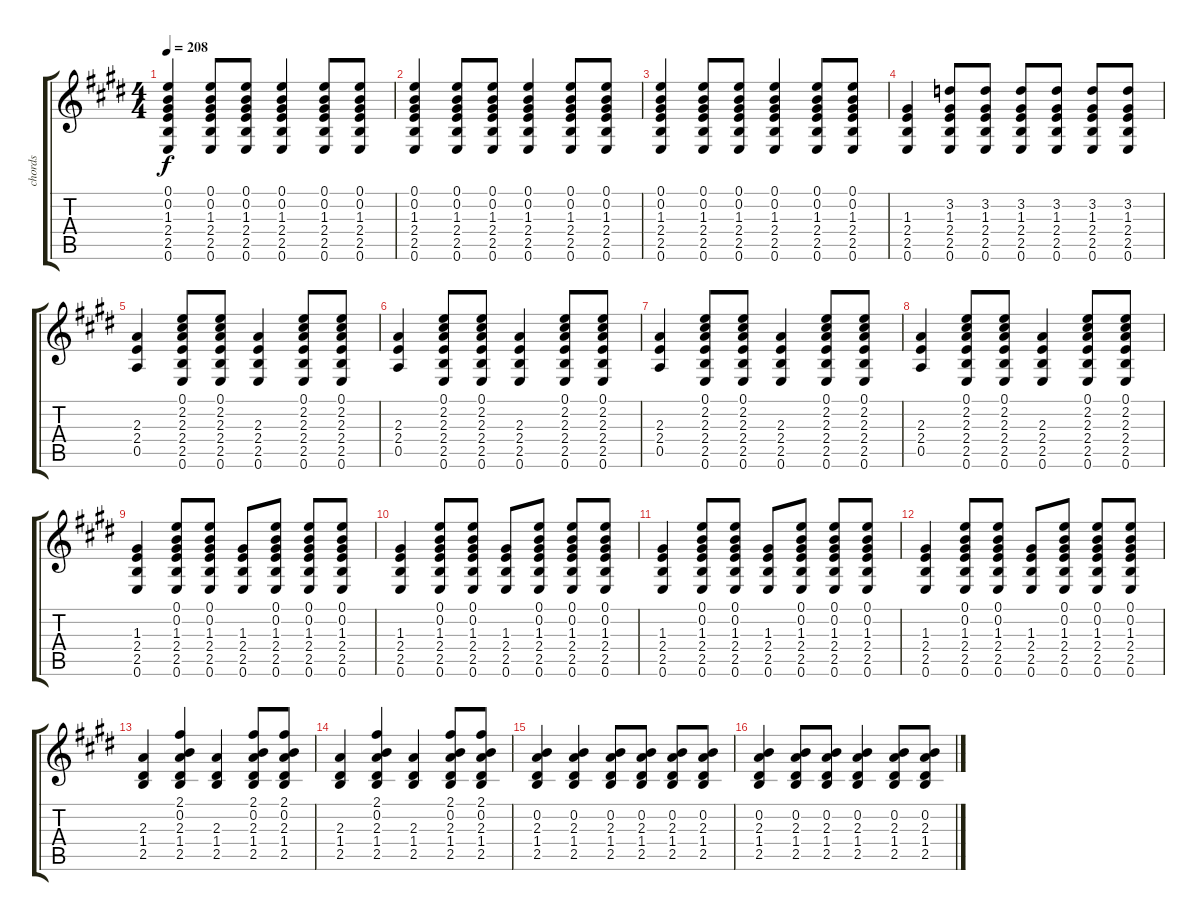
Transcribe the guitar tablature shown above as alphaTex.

\track ("chords" "chords") {instrument acousticguitarsteel}
\staff {score tabs}
\tuning (E4 B3 G3 D3 A2 E2) {hide}
\ts (4 4)
\tempo 208
\clef g2
\ks e
(0.1 0.2 1.3 2.4 2.5 0.6).4{dy f} (0.1 0.2 1.3 2.4 2.5 0.6).8 (0.1 0.2 1.3 2.4 2.5 0.6).8 (0.1 0.2 1.3 2.4 2.5 0.6).4 (0.1 0.2 1.3 2.4 2.5 0.6).8 (0.1 0.2 1.3 2.4 2.5 0.6).8 |
(0.1 0.2 1.3 2.4 2.5 0.6).4 (0.1 0.2 1.3 2.4 2.5 0.6).8 (0.1 0.2 1.3 2.4 2.5 0.6).8 (0.1 0.2 1.3 2.4 2.5 0.6).4 (0.1 0.2 1.3 2.4 2.5 0.6).8 (0.1 0.2 1.3 2.4 2.5 0.6).8 |
(0.1 0.2 1.3 2.4 2.5 0.6).4 (0.1 0.2 1.3 2.4 2.5 0.6).8 (0.1 0.2 1.3 2.4 2.5 0.6).8 (0.1 0.2 1.3 2.4 2.5 0.6).4 (0.1 0.2 1.3 2.4 2.5 0.6).8 (0.1 0.2 1.3 2.4 2.5 0.6).8 |
(1.3 2.4 2.5 0.6).4 (3.2 1.3 2.4 2.5 0.6).8 (3.2 1.3 2.4 2.5 0.6).8 (3.2 1.3 2.4 2.5 0.6).8 (3.2 1.3 2.4 2.5 0.6).8 (3.2 1.3 2.4 2.5 0.6).8 (3.2 1.3 2.4 2.5 0.6).8 |
(2.3 2.4 0.5).4 (0.1 2.2 2.3 2.4 2.5 0.6).8 (0.1 2.2 2.3 2.4 2.5 0.6).8 (2.3 2.4 2.5 0.6).4 (0.1 2.2 2.3 2.4 2.5 0.6).8 (0.1 2.2 2.3 2.4 2.5 0.6).8 |
(2.3 2.4 0.5).4 (0.1 2.2 2.3 2.4 2.5 0.6).8 (0.1 2.2 2.3 2.4 2.5 0.6).8 (2.3 2.4 2.5 0.6).4 (0.1 2.2 2.3 2.4 2.5 0.6).8 (0.1 2.2 2.3 2.4 2.5 0.6).8 |
(2.3 2.4 0.5).4 (0.1 2.2 2.3 2.4 2.5 0.6).8 (0.1 2.2 2.3 2.4 2.5 0.6).8 (2.3 2.4 2.5 0.6).4 (0.1 2.2 2.3 2.4 2.5 0.6).8 (0.1 2.2 2.3 2.4 2.5 0.6).8 |
(2.3 2.4 0.5).4 (0.1 2.2 2.3 2.4 2.5 0.6).8 (0.1 2.2 2.3 2.4 2.5 0.6).8 (2.3 2.4 2.5 0.6).4 (0.1 2.2 2.3 2.4 2.5 0.6).8 (0.1 2.2 2.3 2.4 2.5 0.6).8 |
(1.3 2.4 2.5 0.6).4 (0.1 0.2 1.3 2.4 2.5 0.6).8 (0.1 0.2 1.3 2.4 2.5 0.6).8 (1.3 2.4 2.5 0.6).8 (0.1 0.2 1.3 2.4 2.5 0.6).8 (0.1 0.2 1.3 2.4 2.5 0.6).8 (0.1 0.2 1.3 2.4 2.5 0.6).8 |
(1.3 2.4 2.5 0.6).4 (0.1 0.2 1.3 2.4 2.5 0.6).8 (0.1 0.2 1.3 2.4 2.5 0.6).8 (1.3 2.4 2.5 0.6).8 (0.1 0.2 1.3 2.4 2.5 0.6).8 (0.1 0.2 1.3 2.4 2.5 0.6).8 (0.1 0.2 1.3 2.4 2.5 0.6).8 |
(1.3 2.4 2.5 0.6).4 (0.1 0.2 1.3 2.4 2.5 0.6).8 (0.1 0.2 1.3 2.4 2.5 0.6).8 (1.3 2.4 2.5 0.6).8 (0.1 0.2 1.3 2.4 2.5 0.6).8 (0.1 0.2 1.3 2.4 2.5 0.6).8 (0.1 0.2 1.3 2.4 2.5 0.6).8 |
(1.3 2.4 2.5 0.6).4 (0.1 0.2 1.3 2.4 2.5 0.6).8 (0.1 0.2 1.3 2.4 2.5 0.6).8 (1.3 2.4 2.5 0.6).8 (0.1 0.2 1.3 2.4 2.5 0.6).8 (0.1 0.2 1.3 2.4 2.5 0.6).8 (0.1 0.2 1.3 2.4 2.5 0.6).8 |
(2.3 1.4 2.5).4 (2.1 0.2 2.3 1.4 2.5).4 (2.3 1.4 2.5).4 (2.1 0.2 2.3 1.4 2.5).8 (2.1 0.2 2.3 1.4 2.5).8 |
(2.3 1.4 2.5).4 (2.1 0.2 2.3 1.4 2.5).4 (2.3 1.4 2.5).4 (2.1 0.2 2.3 1.4 2.5).8 (2.1 0.2 2.3 1.4 2.5).8 |
(0.2 2.3 1.4 2.5).4 (0.2 2.3 1.4 2.5).4 (0.2 2.3 1.4 2.5).8 (0.2 2.3 1.4 2.5).8 (0.2 2.3 1.4 2.5).8 (0.2 2.3 1.4 2.5).8 |
(0.2 2.3 1.4 2.5).4 (0.2 2.3 1.4 2.5).8 (0.2 2.3 1.4 2.5).8 (0.2 2.3 1.4 2.5).4 (0.2 2.3 1.4 2.5).8 (0.2 2.3 1.4 2.5).8
